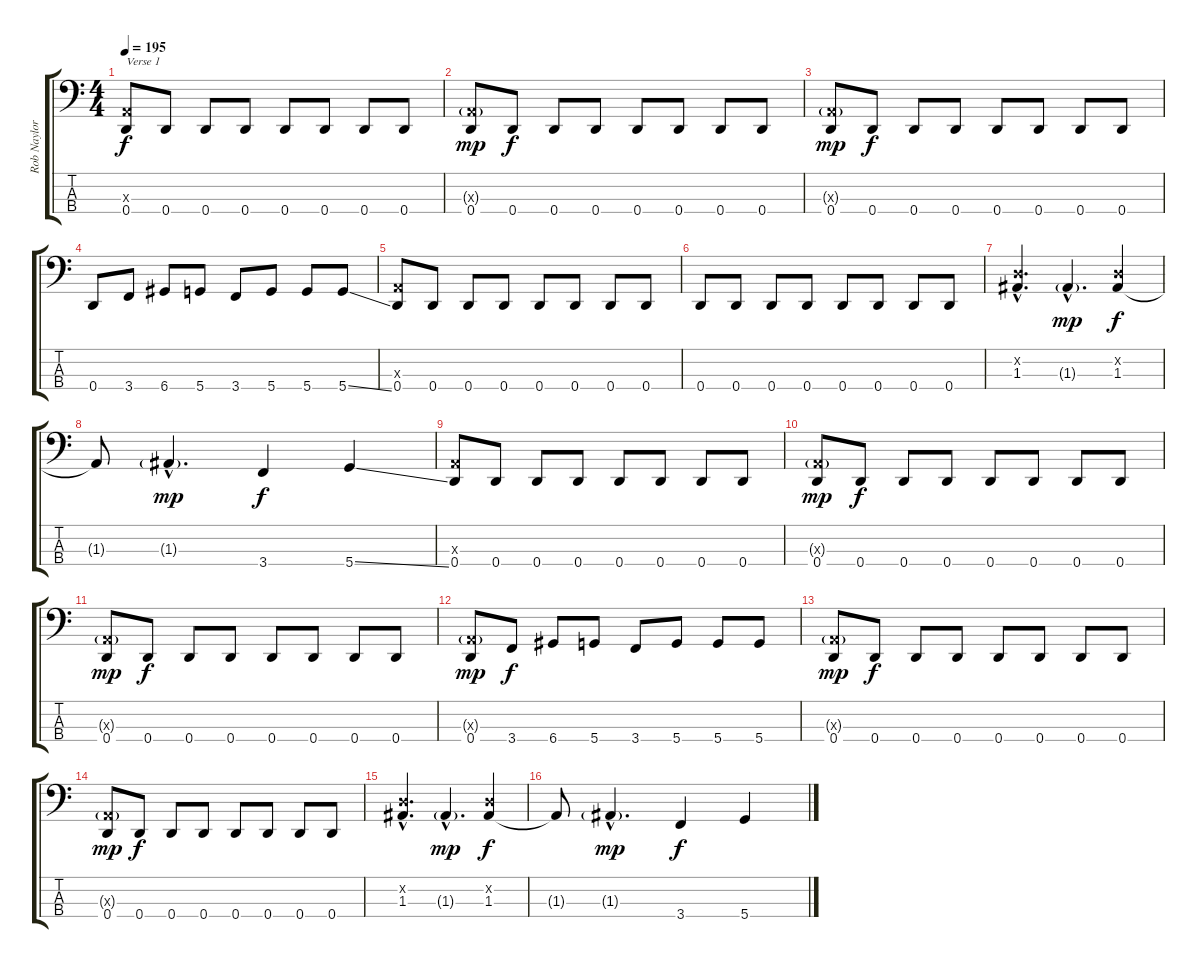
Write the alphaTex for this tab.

\track ("Rob Naylor" "Rob Naylor") {instrument electricbasspick}
\staff {score tabs}
\tuning (G2 D2 A1 D1) {hide}
\ts (4 4)
\tempo 195
\clef f4
\ks c
(0.3{x} 0.4).8{txt "Verse 1" dy f} 0.4.8 0.4.8 0.4.8 0.4.8 0.4.8 0.4.8 0.4.8 |
(0.3{g x} 0.4).8{dy mp} 0.4.8{dy f} 0.4.8 0.4.8 0.4.8 0.4.8 0.4.8 0.4.8 |
(0.3{g x} 0.4).8{dy mp} 0.4.8{dy f} 0.4.8 0.4.8 0.4.8 0.4.8 0.4.8 0.4.8 |
0.4.8 3.4.8 6.4.8 5.4.8 3.4.8 5.4.8 5.4.8 5.4{ss}.8 |
(0.3{x} 0.4).8 0.4.8 0.4.8 0.4.8 0.4.8 0.4.8 0.4.8 0.4.8 |
0.4.8 0.4.8 0.4.8 0.4.8 0.4.8 0.4.8 0.4.8 0.4.8 |
(0.2{hac x} 1.3{hac}).4{d} 1.3{g hac}.4{d dy mp} (0.2{x} 1.3).4{dy f} |
1.3{t}.8 1.3{g hac}.4{d dy mp} 3.4.4{dy f} 5.4{ss}.4 |
(0.3{x} 0.4).8 0.4.8 0.4.8 0.4.8 0.4.8 0.4.8 0.4.8 0.4.8 |
(0.3{g x} 0.4).8{dy mp} 0.4.8{dy f} 0.4.8 0.4.8 0.4.8 0.4.8 0.4.8 0.4.8 |
(0.3{g x} 0.4).8{dy mp} 0.4.8{dy f} 0.4.8 0.4.8 0.4.8 0.4.8 0.4.8 0.4.8 |
(0.3{g x} 0.4).8{dy mp} 3.4.8{dy f} 6.4.8 5.4.8 3.4.8 5.4.8 5.4.8 5.4.8 |
(0.3{g x} 0.4).8{dy mp} 0.4.8{dy f} 0.4.8 0.4.8 0.4.8 0.4.8 0.4.8 0.4.8 |
(0.3{g x} 0.4).8{dy mp} 0.4.8{dy f} 0.4.8 0.4.8 0.4.8 0.4.8 0.4.8 0.4.8 |
(0.2{hac x} 1.3{hac}).4{d} 1.3{g hac}.4{d dy mp} (0.2{x} 1.3).4{dy f} |
1.3{t}.8 1.3{g hac}.4{d dy mp} 3.4.4{dy f} 5.4.4
